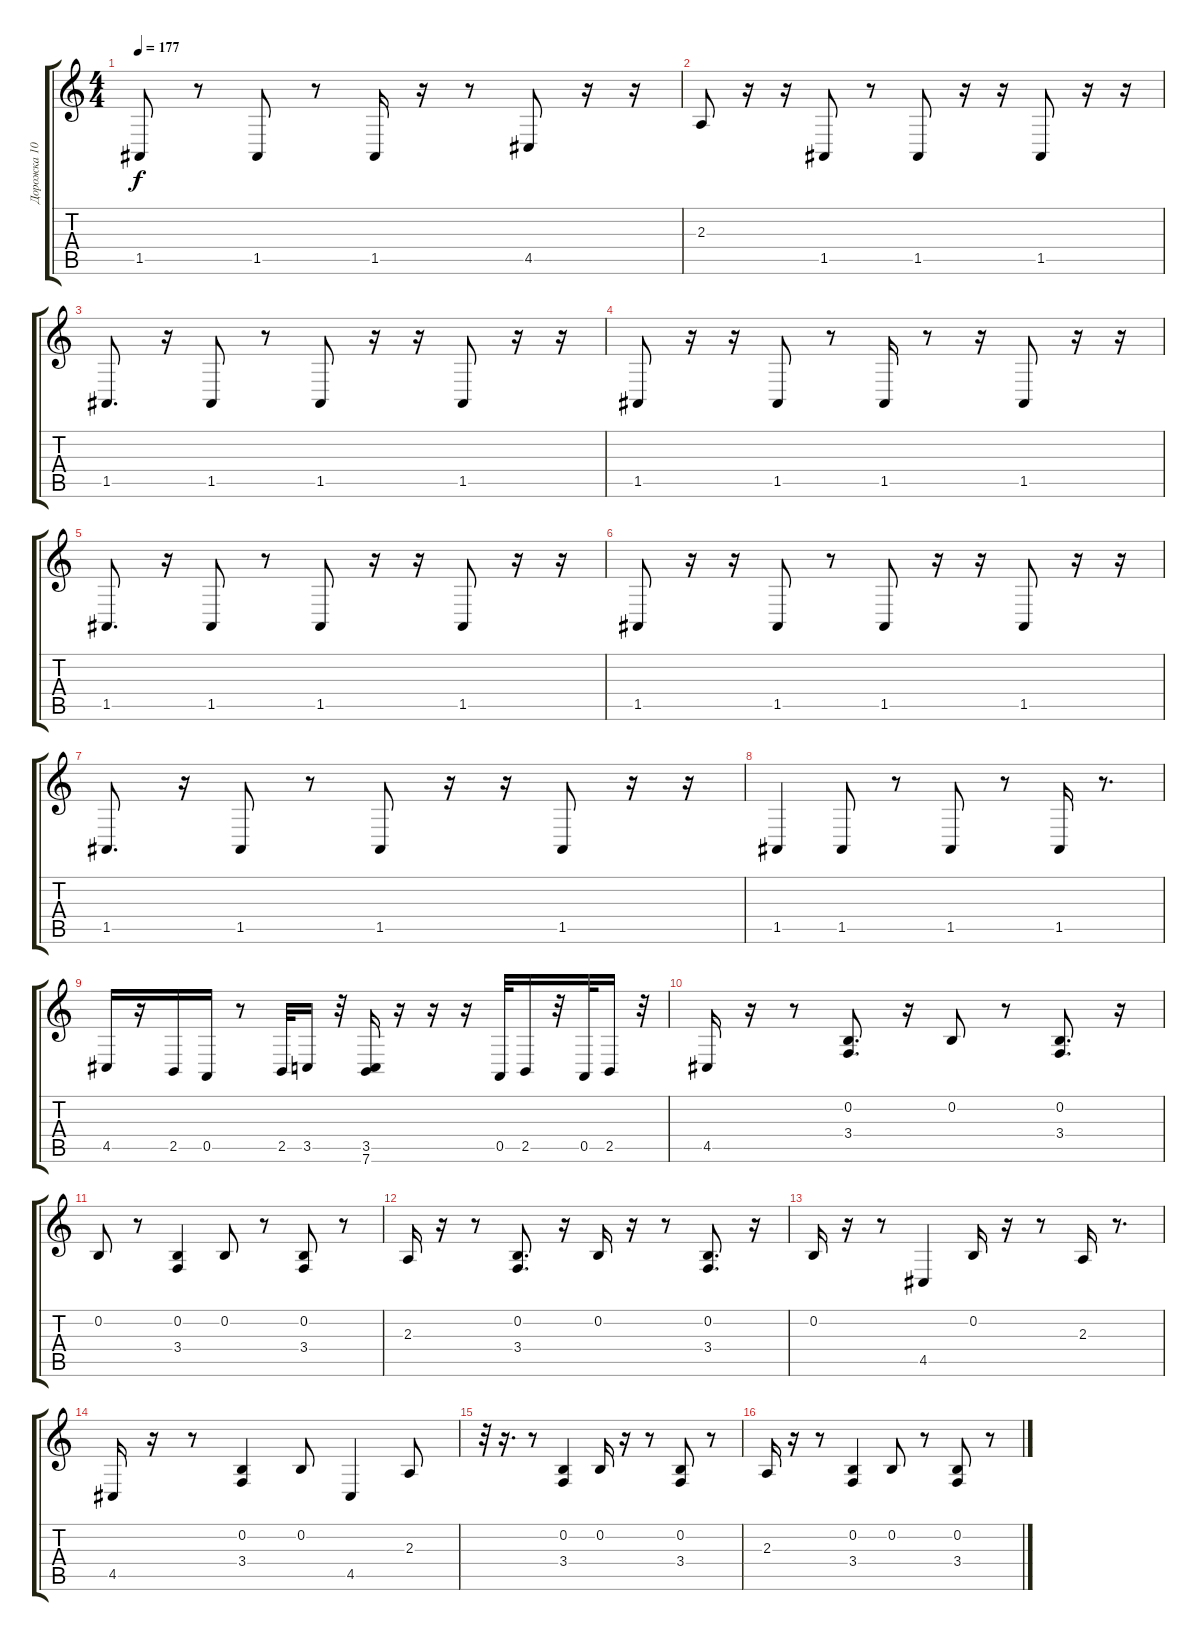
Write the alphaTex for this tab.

\track ("Дорожка 10" "Дорожка 10") {instrument drawbarorgan}
\staff {score tabs}
\tuning (E4 B3 G3 D3 A2 E2) {hide}
\ts (4 4)
\tempo 177
\clef g2
\ks c
1.5.8{dy f} r.8 1.5.8 r.8 1.5.16 r.16 r.8 4.5.8 r.16 r.16 |
2.3.8 r.16 r.16 1.5.8 r.8 1.5.8 r.16 r.16 1.5.8 r.16 r.16 |
1.5.8{d} r.16 1.5.8 r.8 1.5.8 r.16 r.16 1.5.8 r.16 r.16 |
1.5.8 r.16 r.16 1.5.8 r.8 1.5.16 r.8 r.16 1.5.8 r.16 r.16 |
1.5.8{d} r.16 1.5.8 r.8 1.5.8 r.16 r.16 1.5.8 r.16 r.16 |
1.5.8 r.16 r.16 1.5.8 r.8 1.5.8 r.16 r.16 1.5.8 r.16 r.16 |
1.5.8{d} r.16 1.5.8 r.8 1.5.8 r.16 r.16 1.5.8 r.16 r.16 |
1.5.4 1.5.8 r.8 1.5.8 r.8 1.5.16 r.8{d} |
4.5.16 r.16 2.5.16 0.5.16 r.8 2.5.32 3.5.16 r.32 (3.5 7.6).16 r.16 r.16 r.16 0.5.32 2.5.16 r.32 0.5.32 2.5.16 r.32 |
4.5.16 r.16 r.8 (0.2 3.4).8{d} r.16 0.2.8 r.8 (0.2 3.4).8{d} r.16 |
0.2.8 r.8 (0.2 3.4).4 0.2.8 r.8 (0.2 3.4).8 r.8 |
2.3.16 r.16 r.8 (0.2 3.4).8{d} r.16 0.2.16 r.16 r.8 (0.2 3.4).8{d} r.16 |
0.2.16 r.16 r.8 4.5.4 0.2.16 r.16 r.8 2.3.16 r.8{d} |
4.5.16 r.16 r.8 (0.2 3.4).4 0.2.8 4.5.4 2.3.8 |
r.32 r.16{d} r.8 (0.2 3.4).4 0.2.16 r.16 r.8 (0.2 3.4).8 r.8 |
2.3.16 r.16 r.8 (0.2 3.4).4 0.2.8 r.8 (0.2 3.4).8 r.8
